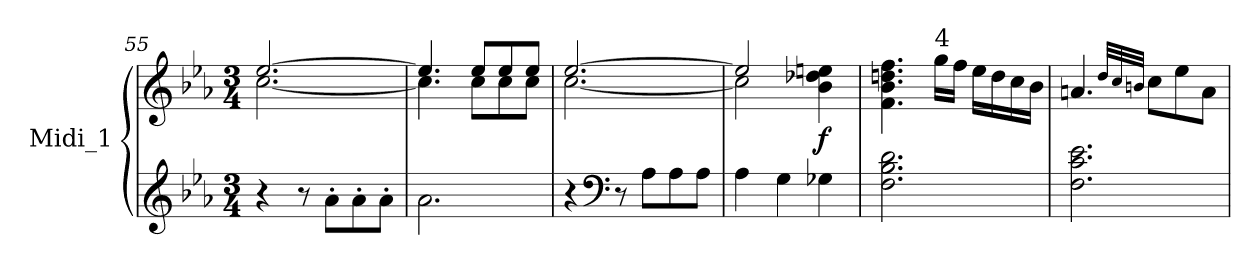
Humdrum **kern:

**kern	**kern	**dynam
*part1	*part1	*part1
*staff2	*staff1	*staff1/2
*I"Midi_1	*	*
*clefG2	*clefG2	*
*k[b-e-a-]	*k[b-e-a-]	*
*E-:	*E-:	*
*M3/4	*M3/4	*
=55	=55	=55
*	*^	*
4r	[2.ee-/	[2.cc\	.
8r	.	.	.
8a-'\L	.	.	.
8a-'\	.	.	.
8a-'\J	.	.	.
=56	=56	=56	=56
2.a-\	4.ee-/]	4.cc\]	.
.	8ee-/L	8cc\L	.
.	8ee-/	8cc\	.
.	8ee-/J	8cc\J	.
=57	=57	=57	=57
4r	[2.ee-/	[2.cc\	.
*clefF4	*	*	*
8r	.	.	.
8A-\L	.	.	.
8A-\	.	.	.
8A-\J	.	.	.
=58	=58	=58	=58
*^	*	*	*
2ryy	4A-\	2ee-/]	2cc\]	.
.	4G\	.	.	.
!	!	!	!	!LO:DY:b
4ryy	4G-X\	4b-\ 4dd-X\ 4een\	4ryy	f
*	*	*v	*v	*
!!LO:LB:g=z
=59	=59	=59	=59
*	*^	*	*
2ryy	2.F\ 2.B-\ 2.d\	2ryy	4.f\ 4.b-\ 4.ddni\ 4.ff\	.
!	!	!	!LO:TX:a:t=4	!
.	.	.	16gg\LL	.
.	.	.	16ff\JJ	.
4ryy	.	4ryy	16ee-\LL	.
.	.	.	16dd\	.
.	.	.	16cc\	.
.	.	.	16b-\JJ	.
=60	=60	=60	=60	=60
2ryy	2.F\ 2.c\ 2.e-\	2ryy	4.an/	.
.	.	.	32qdd/LLL	.
.	.	.	32qcc/	.
.	.	.	32qbn/JJJ	.
.	.	.	8cc\L	.
4ryy	.	4ryy	8ee-\	.
.	.	.	8a\J	.
*v	*v	*v	*	*
=	=	=
*-	*-	*-
